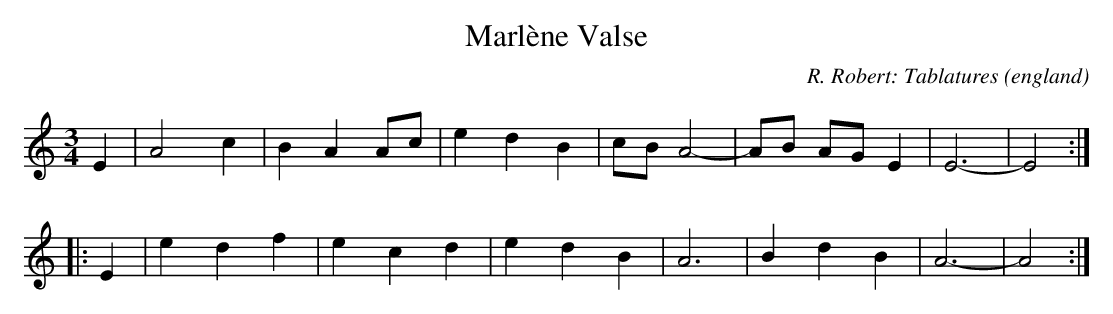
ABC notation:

X:1
T:Marlène Valse
O:england
C:R. Robert: Tablatures
M:3/4
L:1/4
K:C
E|A2c|BA A/c/|edB|c/B/ A2-|A/B/ A/G/ E|E3-|E2:|
|:E|edf|ecd|edB|A3|BdB|A3-|A2:|
